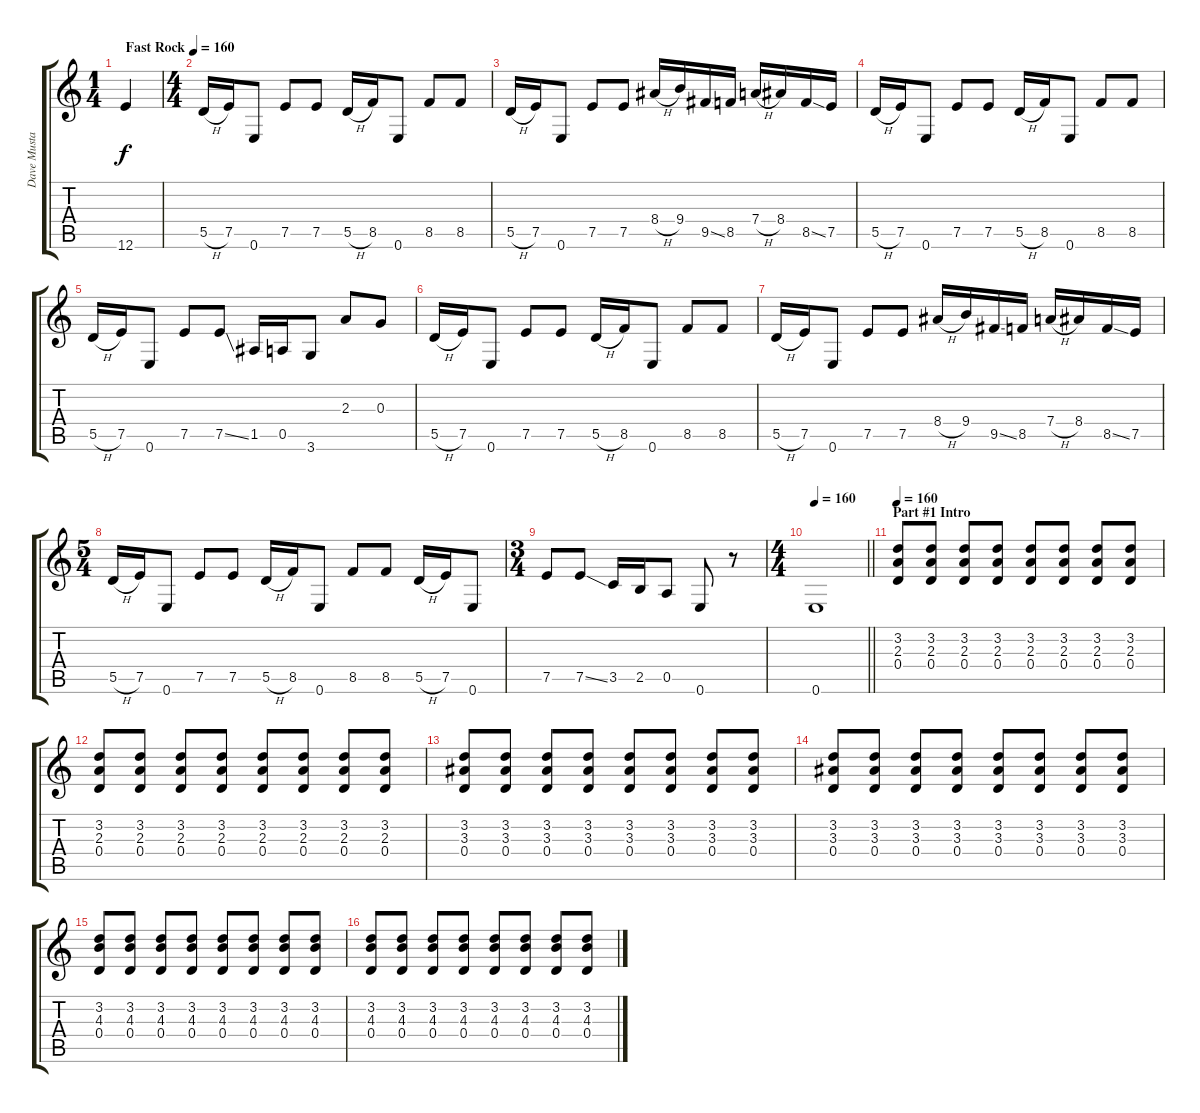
\track ("Dave Mustaine" "Dave Musta") {instrument distortionguitar}
\staff {score tabs}
\tuning (E4 B3 G3 D3 A2 E2) {hide}
\ts (1 4)
\tempo (160 "Fast Rock")
\tempo 72
\tempo (160 "Fast Rock")
\clef g2
\ks c
12.6.4{dy f instrument electricbasspick} |
\ts (4 4)
5.5{h}.16 7.5.16 0.6.8 7.5.8 7.5.8 5.5{h}.16 8.5.16 0.6.8 8.5.8 8.5.8 |
5.5{h}.16 7.5.16 0.6.8 7.5.8 7.5.8 8.4{h}.16 9.4.16 9.5{ss}.16 8.5.16 7.4{h}.16 8.4.16 8.5{ss}.16 7.5.16 |
5.5{h}.16 7.5.16 0.6.8 7.5.8 7.5.8 5.5{h}.16 8.5.16 0.6.8 8.5.8 8.5.8 |
5.5{h}.16 7.5.16 0.6.8 7.5.8 7.5{ss}.8 1.5.16 0.5.16 3.6.8 2.3.8 0.3.8 |
5.5{h}.16 7.5.16 0.6.8 7.5.8 7.5.8 5.5{h}.16 8.5.16 0.6.8 8.5.8 8.5.8 |
5.5{h}.16 7.5.16 0.6.8 7.5.8 7.5.8 8.4{h}.16 9.4.16 9.5{ss}.16 8.5.16 7.4{h}.16 8.4.16 8.5{ss}.16 7.5.16 |
\ts (5 4)
5.5{h}.16 7.5.16 0.6.8 7.5.8 7.5.8 5.5{h}.16 8.5.16 0.6.8 8.5.8 8.5.8 5.5{h}.16 7.5.16 0.6.8 |
\ts (3 4)
7.5.8 7.5{ss}.8 3.5.16 2.5.16 0.5.8 0.6.8 r.8 |
\ts (4 4)
\tempo 160
\barLineRight lightlight
0.6.1{instrument gunshot} |
\section ("" "Part #1 Intro")
\tempo 160
(3.2 2.3 0.4).8{instrument distortionguitar} (3.2 2.3 0.4).8 (3.2 2.3 0.4).8 (3.2 2.3 0.4).8 (3.2 2.3 0.4).8 (3.2 2.3 0.4).8 (3.2 2.3 0.4).8 (3.2 2.3 0.4).8 |
(3.2 2.3 0.4).8 (3.2 2.3 0.4).8 (3.2 2.3 0.4).8 (3.2 2.3 0.4).8 (3.2 2.3 0.4).8 (3.2 2.3 0.4).8 (3.2 2.3 0.4).8 (3.2 2.3 0.4).8 |
(3.2 3.3 0.4).8 (3.2 3.3 0.4).8 (3.2 3.3 0.4).8 (3.2 3.3 0.4).8 (3.2 3.3 0.4).8 (3.2 3.3 0.4).8 (3.2 3.3 0.4).8 (3.2 3.3 0.4).8 |
(3.2 3.3 0.4).8 (3.2 3.3 0.4).8 (3.2 3.3 0.4).8 (3.2 3.3 0.4).8 (3.2 3.3 0.4).8 (3.2 3.3 0.4).8 (3.2 3.3 0.4).8 (3.2 3.3 0.4).8 |
(3.2 4.3 0.4).8 (3.2 4.3 0.4).8 (3.2 4.3 0.4).8 (3.2 4.3 0.4).8 (3.2 4.3 0.4).8 (3.2 4.3 0.4).8 (3.2 4.3 0.4).8 (3.2 4.3 0.4).8 |
(3.2 4.3 0.4).8 (3.2 4.3 0.4).8 (3.2 4.3 0.4).8 (3.2 4.3 0.4).8 (3.2 4.3 0.4).8 (3.2 4.3 0.4).8 (3.2 4.3 0.4).8 (3.2 4.3 0.4).8
